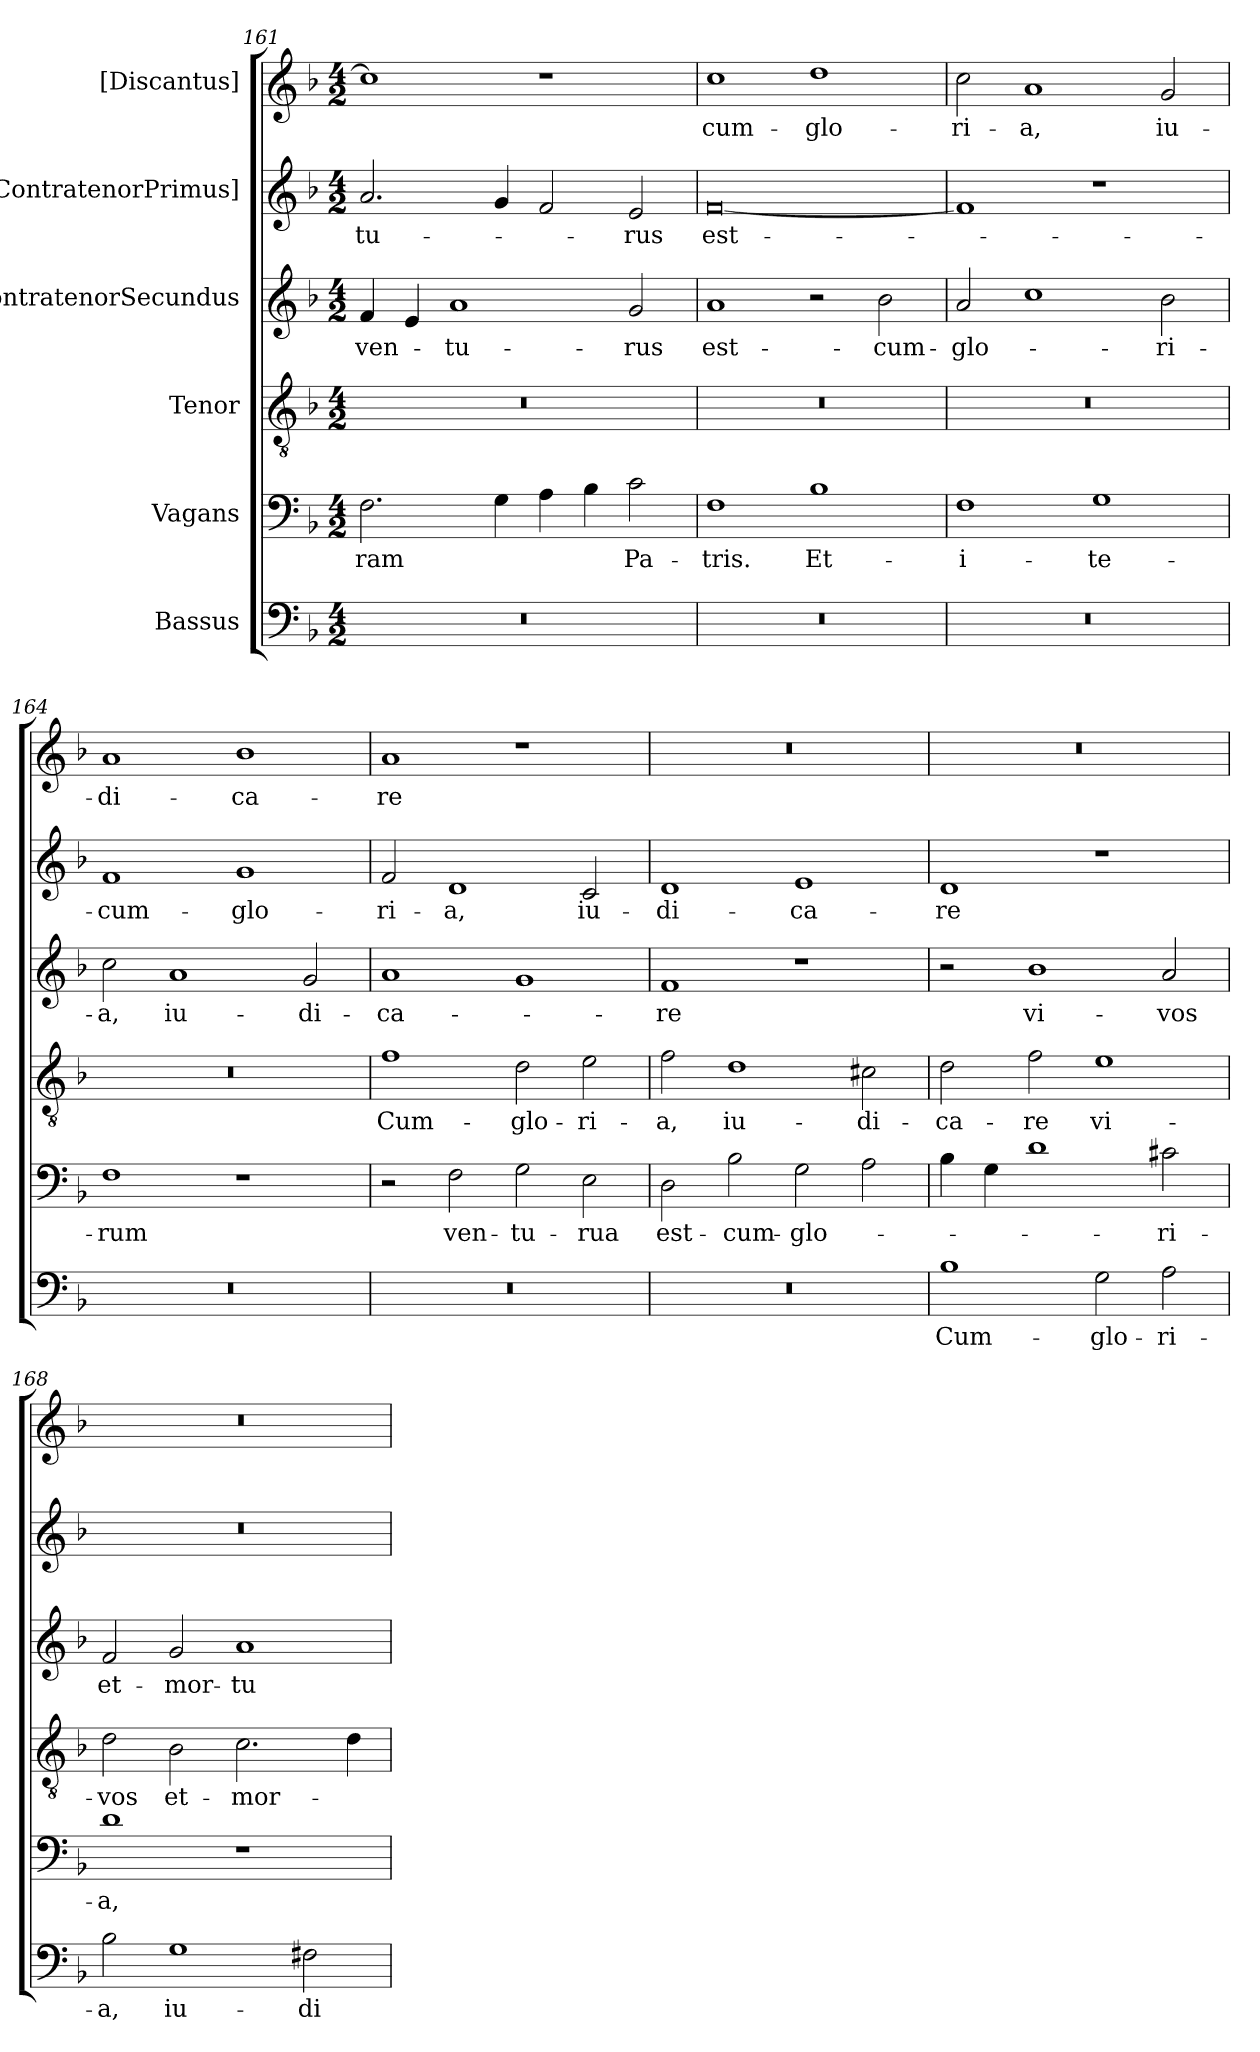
**kern	**text	**kern	**text	**kern	**text	**kern	**text	**kern	**text	**kern	**text
*part6	*part6	*part5	*part5	*part4	*part4	*part3	*part3	*part2	*part2	*part1	*part1
*staff6	*staff6	*staff5	*staff5	*staff4	*staff4	*staff3	*staff3	*staff2	*staff2	*staff1	*staff1
*I"Bassus	*	*I"Vagans	*	*I"Tenor	*	*I"ContratenorSecundus	*	*I"[ContratenorPrimus]	*	*I"[Discantus]	*
*clefF4	*	*clefF4	*	*clefGv2	*	*clefG2	*	*clefG2	*	*clefG2	*
*k[b-]	*	*k[b-]	*	*k[b-]	*	*k[b-]	*	*k[b-]	*	*k[b-]	*
*M4/2	*	*M4/2	*	*M4/2	*	*M4/2	*	*M4/2	*	*M4/2	*
=161	=161	=161	=161	=161	=161	=161	=161	=161	=161	=161	=161
0r	.	2.F\	-ram	0r	.	4f/	ven-	2.a/	-tu-	1cc\]	.
.	.	.	.	.	.	4e/	.	.	.	.	.
.	.	.	.	.	.	1a/	-tu-	.	.	.	.
.	.	4G\	.	.	.	.	.	4g/	.	.	.
.	.	4A\	.	.	.	.	.	2f/	.	1r	.
.	.	4B-\	.	.	.	.	.	.	.	.	.
.	.	2c\	Pa-	.	.	2g/	-rus	2e/	-rus	.	.
=162	=162	=162	=162	=162	=162	=162	=162	=162	=162	=162	=162
0r	.	1F\	-tris.	0r	.	1a/	est-	[0f/	est-	1cc\	cum-
.	.	1B-\	Et-	.	.	2r	.	.	.	1dd\	glo-
.	.	.	.	.	.	2b-\	cum-	.	.	.	.
=163	=163	=163	=163	=163	=163	=163	=163	=163	=163	=163	=163
0r	.	1F\	i-	0r	.	2a/	glo-	1f/]	.	2cc\	-ri-
.	.	.	.	.	.	1cc\	.	.	.	1a/	-a,
.	.	1G\	-te-	.	.	.	.	1r	.	.	.
.	.	.	.	.	.	2b-\	-ri-	.	.	2g/	iu-
=164	=164	=164	=164	=164	=164	=164	=164	=164	=164	=164	=164
0r	.	1F\	-rum	0r	.	2cc\	-a,	1f/	cum-	1a/	-di-
.	.	.	.	.	.	1a/	iu-	.	.	.	.
.	.	1r	.	.	.	.	.	1g/	glo-	1b-\	-ca-
.	.	.	.	.	.	2g/	-di-	.	.	.	.
=165	=165	=165	=165	=165	=165	=165	=165	=165	=165	=165	=165
0r	.	2r	.	1f\	Cum-	1a/	-ca-	2f/	-ri-	1a/	-re
.	.	2F\	ven-	.	.	.	.	1d/	-a,	.	.
.	.	2G\	-tu-	2d\	glo-	1g/	.	.	.	1r	.
.	.	2E\	-rua	2e\	-ri-	.	.	2c/	iu-	.	.
=166	=166	=166	=166	=166	=166	=166	=166	=166	=166	=166	=166
0r	.	2D\	est-	2f\	-a,	1f/	-re	1d/	-di-	0r	.
.	.	2B-\	cum-	1d\	iu-	.	.	.	.	.	.
.	.	2G\	glo-	.	.	1r	.	1e/	-ca-	.	.
.	.	2A\	.	2c#X\	-di-	.	.	.	.	.	.
=167	=167	=167	=167	=167	=167	=167	=167	=167	=167	=167	=167
1B-\	Cum-	4B-\	.	2d\	-ca-	2r	.	1d/	-re	0r	.
.	.	4G\	.	.	.	.	.	.	.	.	.
.	.	1d\	.	2f\	-re	1b-\	vi-	.	.	.	.
2G\	glo-	.	.	1e\	vi-	.	.	1r	.	.	.
2A\	-ri-	2c#X\	-ri-	.	.	2a/	-vos	.	.	.	.
=168	=168	=168	=168	=168	=168	=168	=168	=168	=168	=168	=168
2B-\	-a,	1d\	-a,	2d\	-vos	2f/	et-	0r	.	0r	.
1G\	iu-	.	.	2B-\	et-	2g/	mor-	.	.	.	.
.	.	1r	.	2.c\	mor-	1a/	-tu-	.	.	.	.
2F#X\	-di-	.	.	.	.	.	.	.	.	.	.
.	.	.	.	4d\	.	.	.	.	.	.	.
=	=	=	=	=	=	=	=	=	=	=	=
*-	*-	*-	*-	*-	*-	*-	*-	*-	*-	*-	*-
